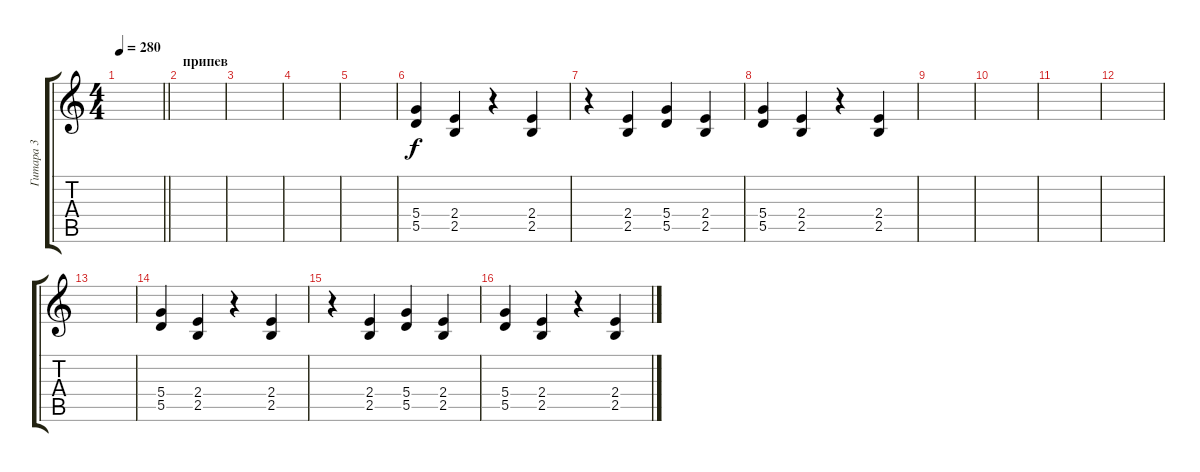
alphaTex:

\track ("Гитара 3" "Гитара 3") {instrument guitarharmonics}
\staff {score tabs}
\tuning (E4 B3 G3 D3 A2 E2) {hide}
\ts (4 4)
\tempo 280
\clef g2
\barLineRight lightlight
\ks c
|
\section ("" "припев")
|
|
|
|
(5.4 5.5).4 (2.4 2.5).4 r.4 (2.4 2.5).4 |
r.4 (2.4 2.5).4 (5.4 5.5).4 (2.4 2.5).4 |
(5.4 5.5).4 (2.4 2.5).4 r.4 (2.4 2.5).4 |
|
|
|
|
|
(5.4 5.5).4 (2.4 2.5).4 r.4 (2.4 2.5).4 |
r.4 (2.4 2.5).4 (5.4 5.5).4 (2.4 2.5).4 |
(5.4 5.5).4 (2.4 2.5).4 r.4 (2.4 2.5).4
